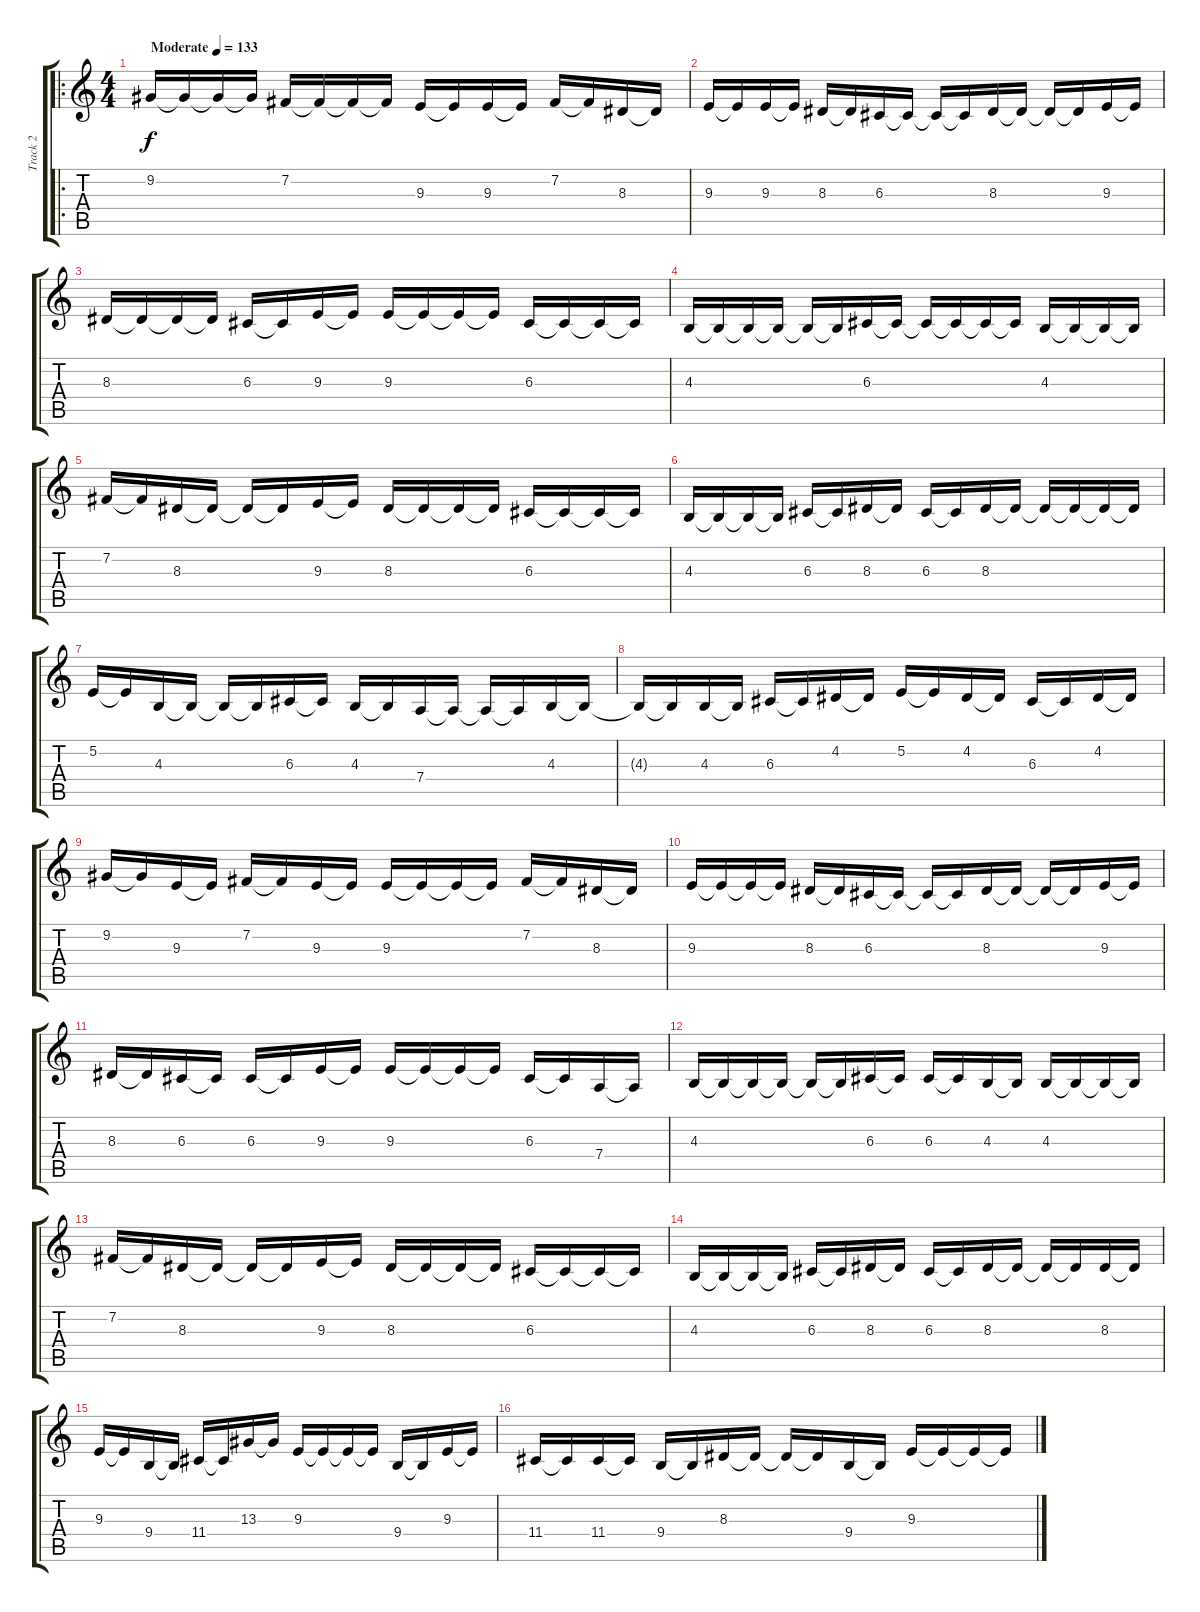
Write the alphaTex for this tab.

\track ("Track 2" "Track 2") {instrument lead5charang}
\staff {score tabs}
\tuning (E4 B3 G3 D3 A2 E2) {hide}
\ro
\ts (4 4)
\tempo (133 "Moderate")
\clef g2
\ks c
9.2.16{dy f instrument lead5charang} 9.2{t}.16 9.2{t}.16 9.2{t}.16 7.2.16 7.2{t}.16 7.2{t}.16 7.2{t}.16 9.3.16 9.3{t}.16 9.3.16 9.3{t}.16 7.2.16 7.2{t}.16 8.3.16 8.3{t}.16 |
9.3.16 9.3{t}.16 9.3.16 9.3{t}.16 8.3.16 8.3{t}.16 6.3.16 6.3{t}.16 6.3{t}.16 6.3{t}.16 8.3.16 8.3{t}.16 8.3{t}.16 8.3{t}.16 9.3.16 9.3{t}.16 |
8.3.16 8.3{t}.16 8.3{t}.16 8.3{t}.16 6.3.16 6.3{t}.16 9.3.16 9.3{t}.16 9.3.16 9.3{t}.16 9.3{t}.16 9.3{t}.16 6.3.16 6.3{t}.16 6.3{t}.16 6.3{t}.16 |
4.3.16 4.3{t}.16 4.3{t}.16 4.3{t}.16 4.3{t}.16 4.3{t}.16 6.3.16 6.3{t}.16 6.3{t}.16 6.3{t}.16 6.3{t}.16 6.3{t}.16 4.3.16 4.3{t}.16 4.3{t}.16 4.3{t}.16 |
7.2.16 7.2{t}.16 8.3.16 8.3{t}.16 8.3{t}.16 8.3{t}.16 9.3.16 9.3{t}.16 8.3.16 8.3{t}.16 8.3{t}.16 8.3{t}.16 6.3.16 6.3{t}.16 6.3{t}.16 6.3{t}.16 |
4.3.16 4.3{t}.16 4.3{t}.16 4.3{t}.16 6.3.16 6.3{t}.16 8.3.16 8.3{t}.16 6.3.16 6.3{t}.16 8.3.16 8.3{t}.16 8.3{t}.16 8.3{t}.16 8.3{t}.16 8.3{t}.16 |
5.2.16 5.2{t}.16 4.3.16 4.3{t}.16 4.3{t}.16 4.3{t}.16 6.3.16 6.3{t}.16 4.3.16 4.3{t}.16 7.4.16 7.4{t}.16 7.4{t}.16 7.4{t}.16 4.3.16 4.3{t}.16 |
4.3{t}.16 4.3{t}.16 4.3.16 4.3{t}.16 6.3.16 6.3{t}.16 4.2.16 4.2{t}.16 5.2.16 5.2{t}.16 4.2.16 4.2{t}.16 6.3.16 6.3{t}.16 4.2.16 4.2{t}.16 |
9.2.16 9.2{t}.16 9.3.16 9.3{t}.16 7.2.16 7.2{t}.16 9.3.16 9.3{t}.16 9.3.16 9.3{t}.16 9.3{t}.16 9.3{t}.16 7.2.16 7.2{t}.16 8.3.16 8.3{t}.16 |
9.3.16 9.3{t}.16 9.3{t}.16 9.3{t}.16 8.3.16 8.3{t}.16 6.3.16 6.3{t}.16 6.3{t}.16 6.3{t}.16 8.3.16 8.3{t}.16 8.3{t}.16 8.3{t}.16 9.3.16 9.3{t}.16 |
8.3.16 8.3{t}.16 6.3.16 6.3{t}.16 6.3.16 6.3{t}.16 9.3.16 9.3{t}.16 9.3.16 9.3{t}.16 9.3{t}.16 9.3{t}.16 6.3.16 6.3{t}.16 7.4.16 7.4{t}.16 |
4.3.16 4.3{t}.16 4.3{t}.16 4.3{t}.16 4.3{t}.16 4.3{t}.16 6.3.16 6.3{t}.16 6.3.16 6.3{t}.16 4.3.16 4.3{t}.16 4.3.16 4.3{t}.16 4.3{t}.16 4.3{t}.16 |
7.2.16 7.2{t}.16 8.3.16 8.3{t}.16 8.3{t}.16 8.3{t}.16 9.3.16 9.3{t}.16 8.3.16 8.3{t}.16 8.3{t}.16 8.3{t}.16 6.3.16 6.3{t}.16 6.3{t}.16 6.3{t}.16 |
4.3.16 4.3{t}.16 4.3{t}.16 4.3{t}.16 6.3.16 6.3{t}.16 8.3.16 8.3{t}.16 6.3.16 6.3{t}.16 8.3.16 8.3{t}.16 8.3{t}.16 8.3{t}.16 8.3.16 8.3{t}.16 |
9.3.16 9.3{t}.16 9.4.16 9.4{t}.16 11.4.16 11.4{t}.16 13.3.16 13.3{t}.16 9.3.16 9.3{t}.16 9.3{t}.16 9.3{t}.16 9.4.16 9.4{t}.16 9.3.16 9.3{t}.16 |
11.4.16 11.4{t}.16 11.4.16 11.4{t}.16 9.4.16 9.4{t}.16 8.3.16 8.3{t}.16 8.3{t}.16 8.3{t}.16 9.4.16 9.4{t}.16 9.3.16 9.3{t}.16 9.3{t}.16 9.3{t}.16
